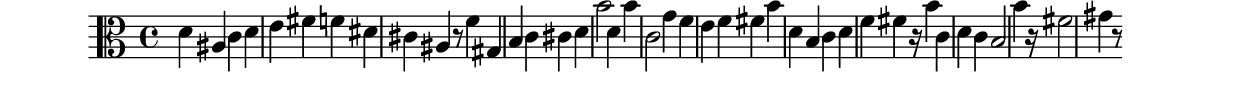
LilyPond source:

\version "2.22" 
\include "lilypond-book-preamble.ly"
    
color = #(define-music-function (parser location color) (string?) #{
        \once \override NoteHead #'color = #(x11-color color)
        \once \override Stem #'color = #(x11-color color)
        \once \override Rest #'color = #(x11-color color)
        \once \override Beam #'color = #(x11-color color)
     #})
    
\header { } 
\score  { 
 \new Voice { \new Voice { \clef "alto" 
                \time 4/4
                d' 4  
                ais 4  
                c' 4  
                d' 4  
                e' 4  
                fis' 4  
                f' 4  
                dis' 4  
                cis' 4  
                ais 4  
                r 8  
                f' 4  
                gis 4  
                b 4  
                c' 4  
                cis' 4  
                d' 4  
                b' 2  
                d' 4  
                b' 4  
                c' 2  
                g' 4  
                f' 4  
                e' 4  
                f' 4  
                fis' 4  
                b' 4  
                d' 4  
                b 4  
                c' 4  
                d' 4  
                f' 4  
                fis' 4  
                r 16  
                b' 4  
                c' 4  
                d' 4  
                c' 4  
                b 2  
                b' 4  
                r 16  
                fis' 2  
                gis' 4  
                r 8  
                 } 
               
 
           } 
         
 
  } 
 
\paper { }
\layout {
  \context {
    \RemoveEmptyStaffContext
    \override VerticalAxisGroup #'remove-first = ##t
  }
 }
 
